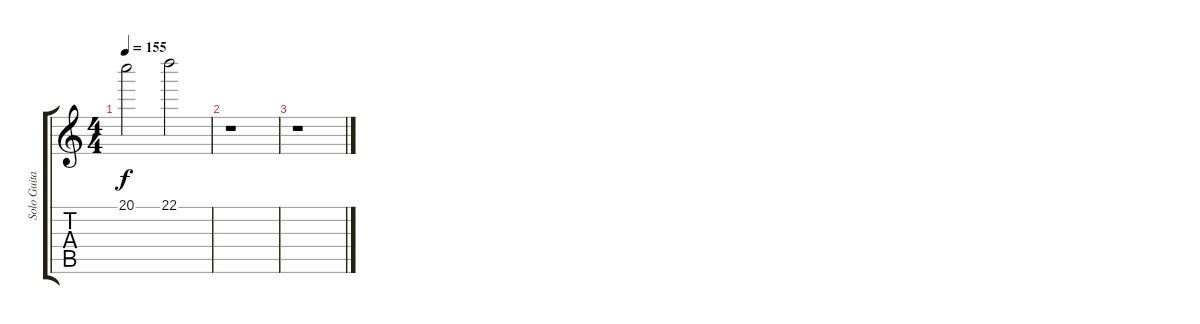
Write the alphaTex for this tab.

\track ("Solo Guitar" "Solo Guita") {instrument distortionguitar}
\staff {score tabs}
\tuning (E4 B3 G3 D3 A2 E2) {hide}
\ts (4 4)
\tempo 155
\clef g2
\ks c
20.1.2{dy f} 22.1.2 |
r.1 |
r.1
